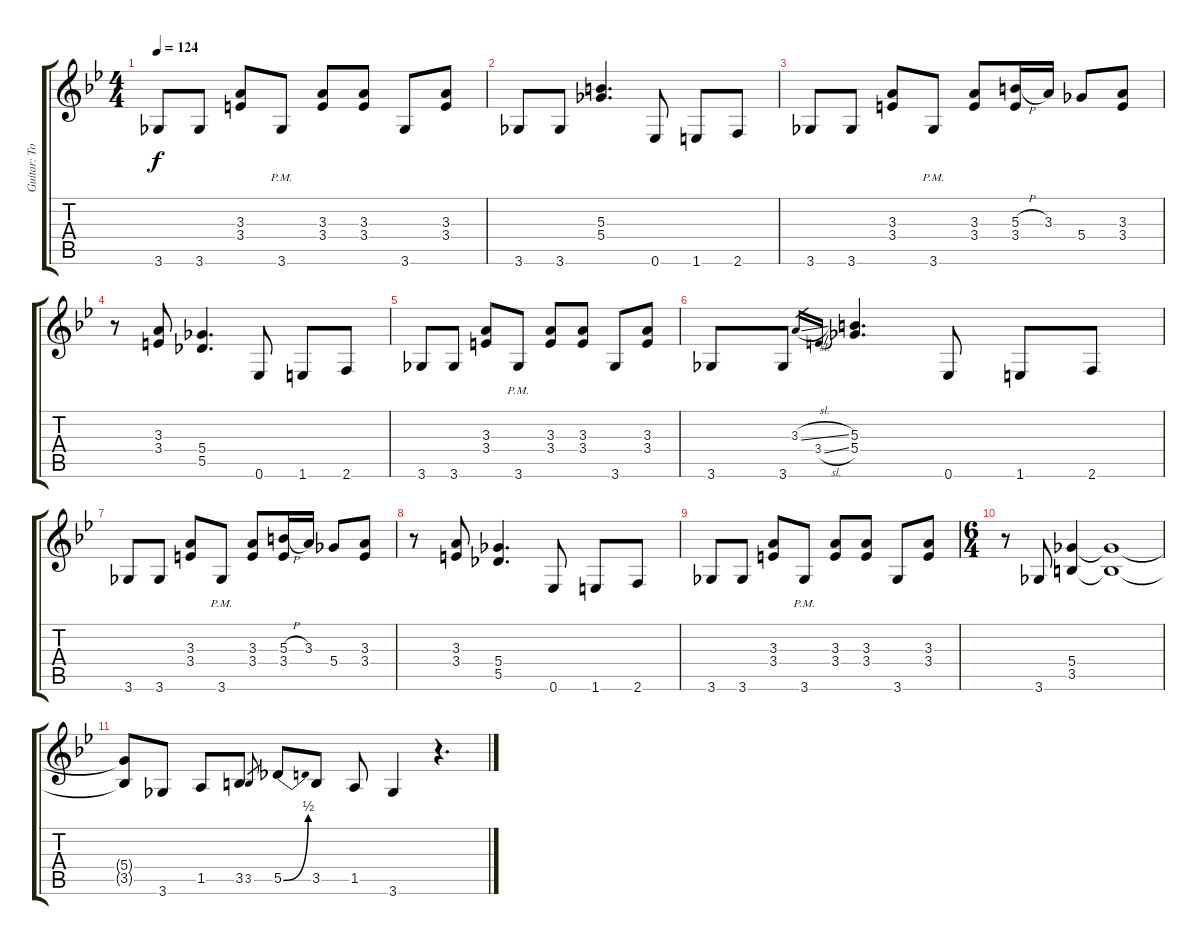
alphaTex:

\track ("Guitar: Tony R" "Guitar: To") {instrument distortionguitar}
\staff {score tabs}
\tuning (Eb4 Bb3 Gb3 Db3 Ab2 Eb2) {hide}
\ts (4 4)
\tempo 124
\clef g2
\ks bb
3.6.8{dy f} 3.6.8 (3.3 3.4).8 3.6{pm}.8 (3.3 3.4).8 (3.3 3.4).8 3.6.8 (3.3 3.4).8 |
3.6.8 3.6.8 (5.3 5.4).4{d} 0.6.8 1.6.8 2.6.8 |
3.6.8 3.6.8 (3.3 3.4).8 3.6{pm}.8 (3.3 3.4).8 (5.3{h} 3.4).16 3.3.16 5.4.8 (3.3 3.4).8 |
r.8 (3.3 3.4).8 (5.4 5.5).4{d} 0.6.8 1.6.8 2.6.8 |
3.6.8 3.6.8 (3.3 3.4).8 3.6{pm}.8 (3.3 3.4).8 (3.3 3.4).8 3.6.8 (3.3 3.4).8 |
3.6.8 3.6.8 3.3{sl}.16{gr} 3.4{sl}.16{gr} (5.3 5.4).4{d} 0.6.8 1.6.8 2.6.8 |
3.6.8 3.6.8 (3.3 3.4).8 3.6{pm}.8 (3.3 3.4).8 (5.3{h} 3.4).16 3.3.16 5.4.8 (3.3 3.4).8 |
r.8 (3.3 3.4).8 (5.4 5.5).4{d} 0.6.8 1.6.8 2.6.8 |
3.6.8 3.6.8 (3.3 3.4).8 3.6{pm}.8 (3.3 3.4).8 (3.3 3.4).8 3.6.8 (3.3 3.4).8 |
\ts (6 4)
r.8 3.6.8 (5.4 3.5).4 (5.4{t} 3.5{t}).1 |
(5.4{t} 3.5{t}).8 3.6.8 1.5.8 3.5.8 3.5.8{gr} 5.5{be (bend 0 0 60 2)}.8 3.5.8 1.5.8 3.6.4 r.4{d}
